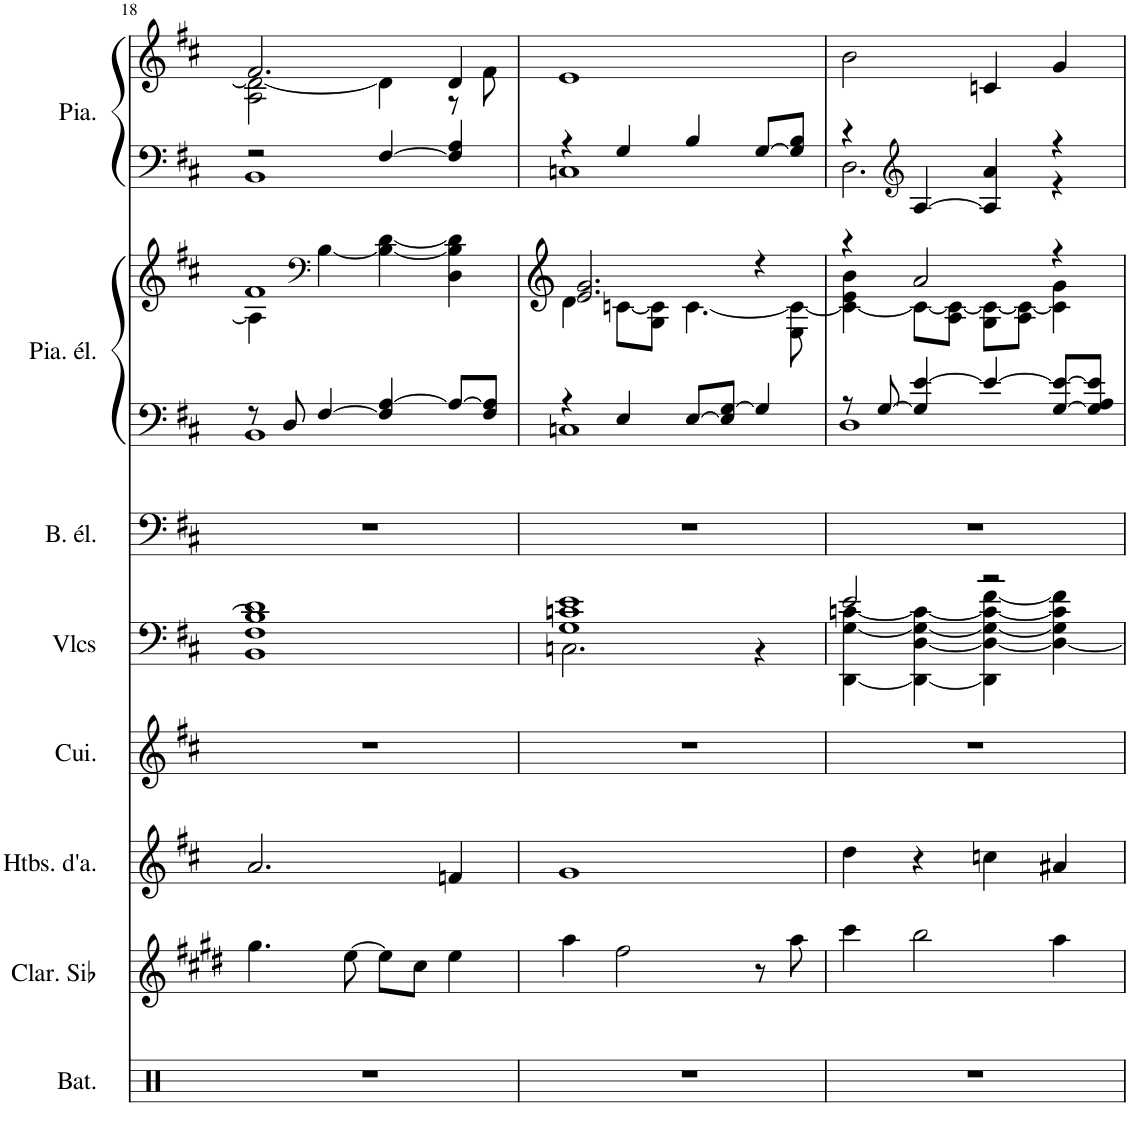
**kern	**kern	**kern	**kern	**kern	**kern	**kern	**kern	**kern	**kern
*part8	*part7	*part6	*part5	*part4	*part3	*part2	*part2	*part1	*part1
*staff10	*staff9	*staff8	*staff7	*staff6	*staff5	*staff4	*staff3	*staff2	*staff1
*I"Batterie, Drums	*I"Clarinette en Sib	*I"Hautbois d'amour, Oboe	*I"Cuivres, Brass Section	*I"Violoncelles, String Ensemble 2	*I"Basse électrique à 5 cordes, Slap Bass 1	*I"Piano électrique, Electric Piano 1	*	*I"Piano, Acoustic Grand Piano	*
*I'Bat.	*I'Clar. Sib	*I'Htbs. d'a.	*I'Cui.	*I'Vlcs	*I'B. él.	*I'Pia. él.	*	*I'Pia.	*
!!LO:PB:g=z
*clefX	*clefG2	*clefG2	*clefG2	*clefF4	*clefF4	*clefF4	*clefF4	*clefG2	*clefG2
*	*Trd1c2	*Trd2c3	*	*	*Trd7c12	*	*	*	*
*k[]	*k[f#c#g#d#]	*k[f#c#]	*k[f#c#]	*k[f#c#]	*k[f#c#]	*k[f#c#]	*k[f#c#]	*k[f#c#]	*k[f#c#]
*M4/4	*M4/4	*M4/4	*M4/4	*M4/4	*M4/4	*M4/4	*M4/4	*M4/4	*M4/4
=18	=18	=18	=18	=18	=18	=18	=18	=18	=18
*	*	*	*	*^	*	*^	*^	*^	*^
1r	4.gg#\	2.a/	1r	1B]	1BB 1F# 1d	1r	8r	1BB	1f#	4A\]	2r	1BB	2.f#/	2A\ 2d\_
.	.	.	.	.	.	.	8D/	.	.	.	.	.	.	.
*	*	*	*	*	*	*	*	*	*clefF4	*	*	*	*	*
.	.	.	.	.	.	.	[4F#/	.	.	[4B\	.	.	.	.
.	[8ee\	.	.	.	.	.	.	.	.	.	.	.	.	.
.	8ee\L]	.	.	.	.	.	4F#/] [4A/	.	.	4B\_ [4d\	[4F#/	.	.	4d\]
.	8cc#\J	.	.	.	.	.	.	.	.	.	.	.	.	.
.	4ee\	4fn/	.	.	.	.	8A/L_	.	.	4D\ 4B\] 4d\]	4F#/] 4A/	.	4d/	8r
.	.	.	.	.	.	.	8F#/ 8A/]J	.	.	.	.	.	.	8f#\
*	*	*	*	*	*	*	*	*	*	*	*	*	*v	*v
=19	=19	=19	=19	=19	=19	=19	=19	=19	=19	=19	=19	=19	=19
1r	4aa\	1g	1r	1G 1cn 1e	2.Cn\	1r	4r	1Cn	2.e/ 2.g/	4d\	4r	1Cn	1e
.	2ff#\	.	.	.	.	.	4E/	.	.	[8cn\L	4G/	.	.
.	.	.	.	.	.	.	.	.	.	8G\ 8c\]J	.	.	.
.	.	.	.	.	.	.	[8E/L	.	.	[4.c\	4B/	.	.
.	.	.	.	.	.	.	8E/] [8G/J	.	.	.	.	.	.
.	8r	.	.	.	4r	.	4G/]	.	4r	.	[8G/L	.	.
.	8aa\	.	.	.	.	.	.	.	.	8E\ 8c\_	8G/] 8B/J	.	.
=20	=20	=20	=20	=20	=20	=20	=20	=20	=20	=20	=20	=20	=20
1r	4ccc#\	4dd\	1r	2e/	[4DD\ [4G\ [4cn\	1r	8r	1D	4r	4c\_ 4e\ 4b\	4r	2.D\	2b\
.	.	.	.	.	.	.	[8G/	.	.	.	.	.	.
*	*	*	*	*	*	*	*	*	*	*	*clefG2	*	*
.	2bb\	4r	.	.	4DD\_ [4D\ 4G\_ 4c\_	.	4G/] [4e/	.	2a/	8c\L_	[4A/	.	.
.	.	.	.	.	.	.	.	.	.	8A\ 8c\_J	.	.	.
.	.	4ccn\	.	2r	4DD\] 4D\_ 4G\_ 4c\_ [4f#\	.	4e/_	.	.	8G\ 8c\_L	4A/] 4a/	.	4cn/
.	.	.	.	.	.	.	.	.	.	8A\ 8c\_J	.	.	.
.	4aa\	4a#X/	.	.	4D\_ 4G\] 4c\] 4f#\]	.	[8G/ 8e/_L	.	4r	4c\] 4g\	4r	4r	4g/
.	.	.	.	.	.	.	8G/] 8A/ 8e/]J	.	.	.	.	.	.
*	*	*	*	*	*	*	*v	*v	*	*	*v	*v	*
*	*	*	*	*v	*v	*	*	*v	*v	*	*
=	=	=	=	=	=	=	=	=	=
*-	*-	*-	*-	*-	*-	*-	*-	*-	*-
